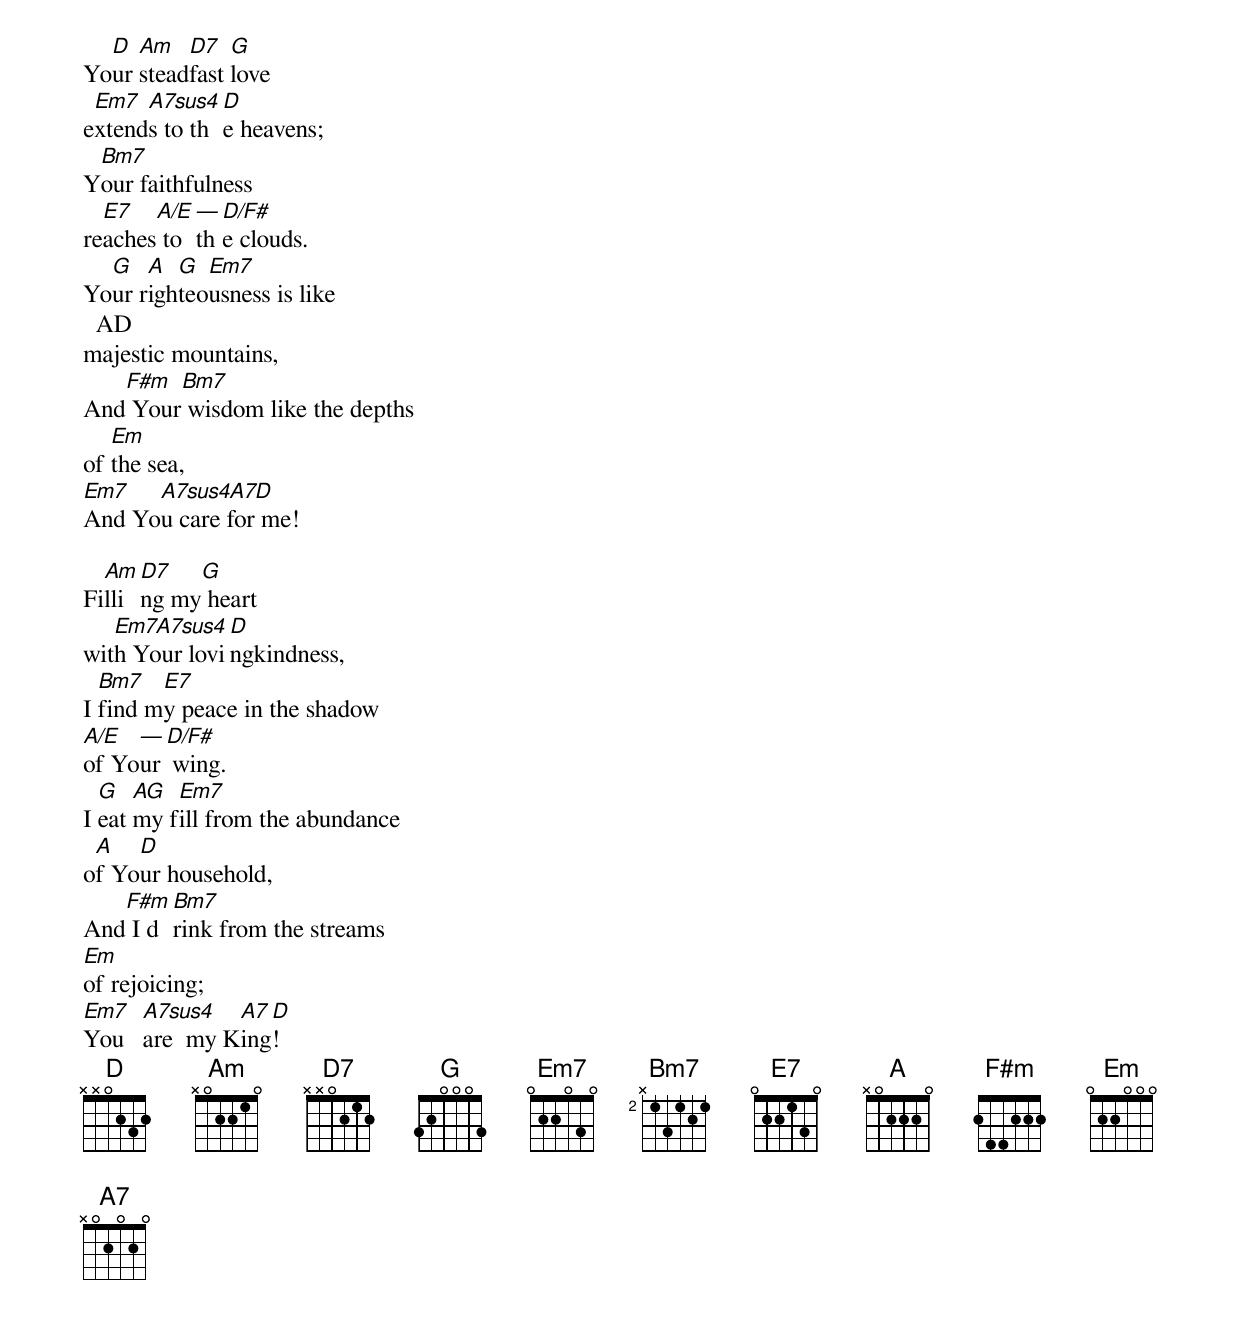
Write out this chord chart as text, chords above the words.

  D  Am   D7   G
Your steadfast love
 Em7  A7sus4 D
extends to the heavens;
 Bm7
Your faithfulness
  E7   A/E — D/F#
reaches to the clouds.
  G   A  G  Em7
Your righteousness is like
  AD
majestic mountains,
   F#m  Bm7
And Your wisdom like the depths
   Em
of the sea,
Em7   A7sus4A7D
And You care for me!

  Am D7   G
Filling my heart
   Em7A7sus4  D
with Your lovingkindness,
  Bm7   E7
I find my peace in the shadow
A/E  — D/F#
of Your wing.
  G   AG  Em7
I eat my fill from the abundance
 A   D
of Your household,
   F#m Bm7
And I drink from the streams
Em
of rejoicing;
Em7   A7sus4   A7 D
You   are  my King!
